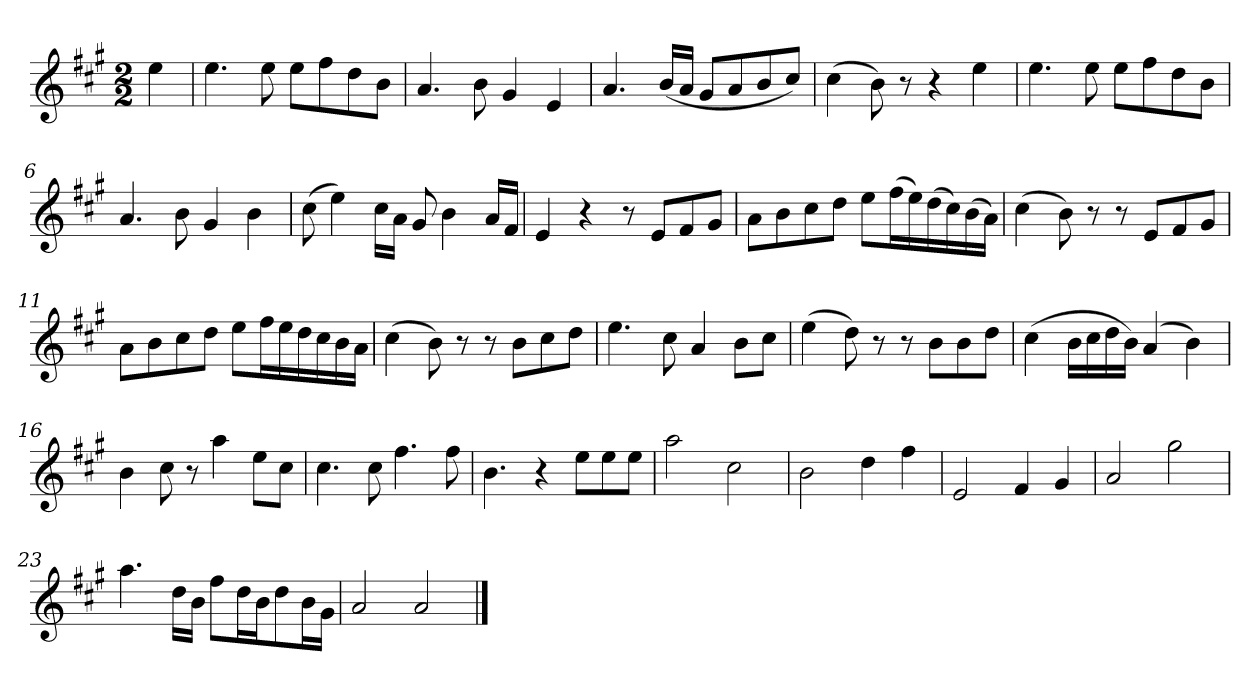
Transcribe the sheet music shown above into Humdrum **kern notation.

**kern
*part1
*staff1
*clefG2
*k[f#c#g#]
*A:
*M2/2
*MM120
=
4ee
=1
4.ee
8ee
8ee\L
8ff#\
8dd\
8b\J
=2
4.a
8b
4g#
4e
=3
4.a
(16b/LL
16a/JJ
8g#/L
8a/
8b/
8cc#/J)
=4
(4cc#
8b)
8r
4r
4ee
=5
4.ee
8ee
8ee\L
8ff#\
8dd\
8b\J
=6
4.a
8b
4g#
4b
=7
(8cc#
4ee)
16cc#\LL
16a\JJ
8g#
4b
16a/LL
16f#/JJ
=8
4e
4r
8r
8e/L
8f#/
8g#/J
=9
8a\L
8b\
8cc#\
8dd\J
8ee\L
(16ff#\L
16ee\)
(16dd\
16cc#\)
(16b\
16a\JJ)
=10
(4cc#
8b)
8r
8r
8e/L
8f#/
8g#/J
=11
8a\L
8b\
8cc#\
8dd\J
8ee\L
16ff#\L
16ee\
16dd\
16cc#\
16b\
16a\JJ
=12
(4cc#
8b)
8r
8r
8b\L
8cc#\
8dd\J
=13
4.ee
8cc#
4a
8b\L
8cc#\J
=14
(4ee
8dd)
8r
8r
8b\L
8b\
8dd\J
=15
(4cc#
16b\LL
16cc#\
16dd\
16b\JJ)
(4a
4b)
=16
4b
8cc#
8r
4aa
8ee\L
8cc#\J
=17
4.cc#
8cc#
4.ff#
8ff#
=18
4.b
4r
8ee\L
8ee\
8ee\J
=19
2aa
2cc#
=20
2b
4dd
4ff#
=21
2e
4f#
4g#
=22
2a
2gg#
=23
4.aa
16dd\LL
16b\JJ
8ff#\L
16dd\L
16b\J
8dd\
16b\L
16g#\JJ
=24
2a
2a
==
*-
